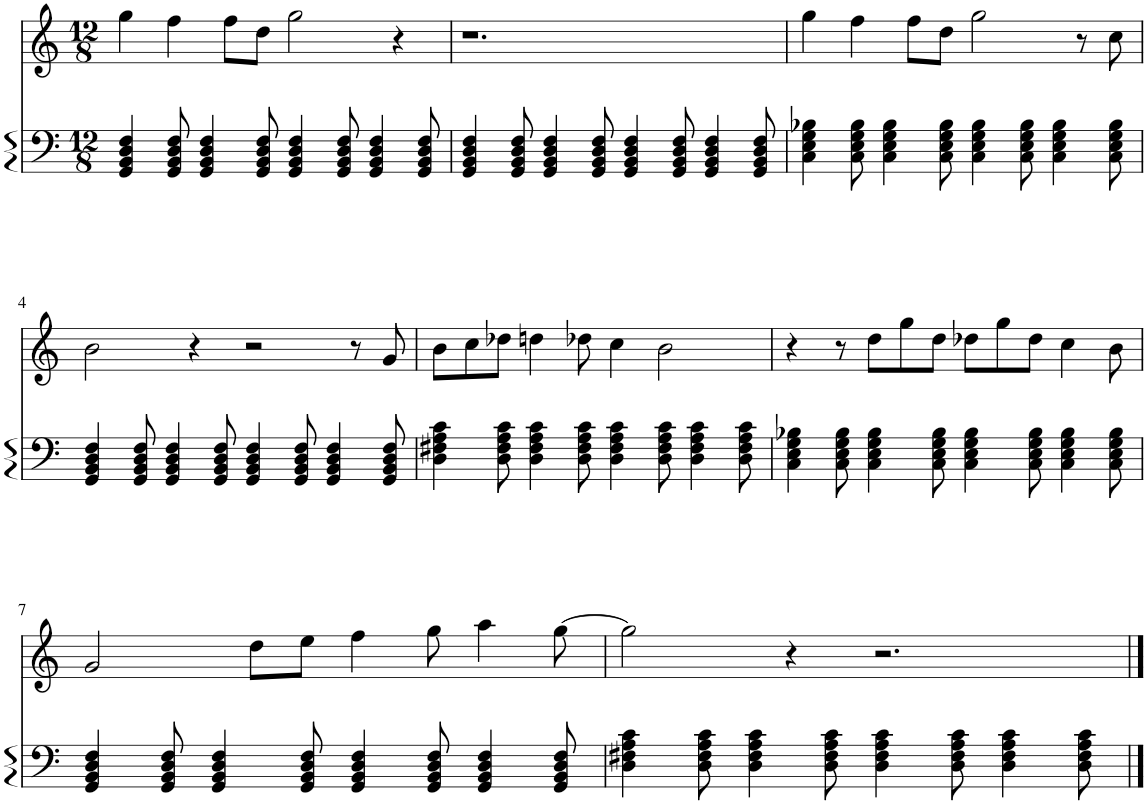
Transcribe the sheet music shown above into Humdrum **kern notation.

**kern	**kern
*part2	*part1
*staff2	*staff1
*I"Piano	*I"Harmonica
*I'Pno	*I'Hmca
*clefF4	*clefG2
*k[]	*k[]
*M12/8	*M12/8
=1	=1
4GG/ 4BB/ 4D/ 4F/	4gg\
8GG/ 8BB/ 8D/ 8F/	4ff\
4GG/ 4BB/ 4D/ 4F/	.
.	8ff\L
8GG/ 8BB/ 8D/ 8F/	8dd\J
4GG/ 4BB/ 4D/ 4F/	2gg\
8GG/ 8BB/ 8D/ 8F/	.
4GG/ 4BB/ 4D/ 4F/	.
.	4r
8GG/ 8BB/ 8D/ 8F/	.
=2	=2
4GG/ 4BB/ 4D/ 4F/	1.r
8GG/ 8BB/ 8D/ 8F/	.
4GG/ 4BB/ 4D/ 4F/	.
8GG/ 8BB/ 8D/ 8F/	.
4GG/ 4BB/ 4D/ 4F/	.
8GG/ 8BB/ 8D/ 8F/	.
4GG/ 4BB/ 4D/ 4F/	.
8GG/ 8BB/ 8D/ 8F/	.
=3	=3
4C\ 4E\ 4G\ 4B-X\	4gg\
8C\ 8E\ 8G\ 8B-\	4ff\
4C\ 4E\ 4G\ 4B-\	.
.	8ff\L
8C\ 8E\ 8G\ 8B-\	8dd\J
4C\ 4E\ 4G\ 4B-\	2gg\
8C\ 8E\ 8G\ 8B-\	.
4C\ 4E\ 4G\ 4B-\	.
.	8r
8C\ 8E\ 8G\ 8B-\	8cc\
!!LO:LB:g=z
=4	=4
4GG/ 4BB/ 4D/ 4F/	2b\
8GG/ 8BB/ 8D/ 8F/	.
4GG/ 4BB/ 4D/ 4F/	.
.	4r
8GG/ 8BB/ 8D/ 8F/	.
4GG/ 4BB/ 4D/ 4F/	2r
8GG/ 8BB/ 8D/ 8F/	.
4GG/ 4BB/ 4D/ 4F/	.
.	8r
8GG/ 8BB/ 8D/ 8F/	8g/
=5	=5
4D\ 4F#X\ 4A\ 4c\	8b\L
.	8cc\
8D\ 8F#\ 8A\ 8c\	8dd-X\J
4D\ 4F#\ 4A\ 4c\	4ddn\
8D\ 8F#\ 8A\ 8c\	8dd-X\
4D\ 4F#\ 4A\ 4c\	4cc\
8D\ 8F#\ 8A\ 8c\	2b\
4D\ 4F#\ 4A\ 4c\	.
8D\ 8F#\ 8A\ 8c\	.
=6	=6
4C\ 4E\ 4G\ 4B-X\	4r
8C\ 8E\ 8G\ 8B-\	8r
4C\ 4E\ 4G\ 4B-\	8dd\L
.	8gg\
8C\ 8E\ 8G\ 8B-\	8dd\J
4C\ 4E\ 4G\ 4B-\	8dd-X\L
.	8gg\
8C\ 8E\ 8G\ 8B-\	8dd-\J
4C\ 4E\ 4G\ 4B-\	4cc\
8C\ 8E\ 8G\ 8B-\	8b\
!!LO:LB:g=z
=7	=7
4GG/ 4BB/ 4D/ 4F/	2g/
8GG/ 8BB/ 8D/ 8F/	.
4GG/ 4BB/ 4D/ 4F/	.
.	8dd\L
8GG/ 8BB/ 8D/ 8F/	8ee\J
4GG/ 4BB/ 4D/ 4F/	4ff\
8GG/ 8BB/ 8D/ 8F/	8gg\
4GG/ 4BB/ 4D/ 4F/	4aa\
8GG/ 8BB/ 8D/ 8F/	[8gg\
=8	=8
4D\ 4F#X\ 4A\ 4c\	2gg\]
8D\ 8F#\ 8A\ 8c\	.
4D\ 4F#\ 4A\ 4c\	.
.	4r
8D\ 8F#\ 8A\ 8c\	.
4D\ 4F#\ 4A\ 4c\	2.r
8D\ 8F#\ 8A\ 8c\	.
4D\ 4F#\ 4A\ 4c\	.
8D\ 8F#\ 8A\ 8c\	.
==	==
*-	*-
